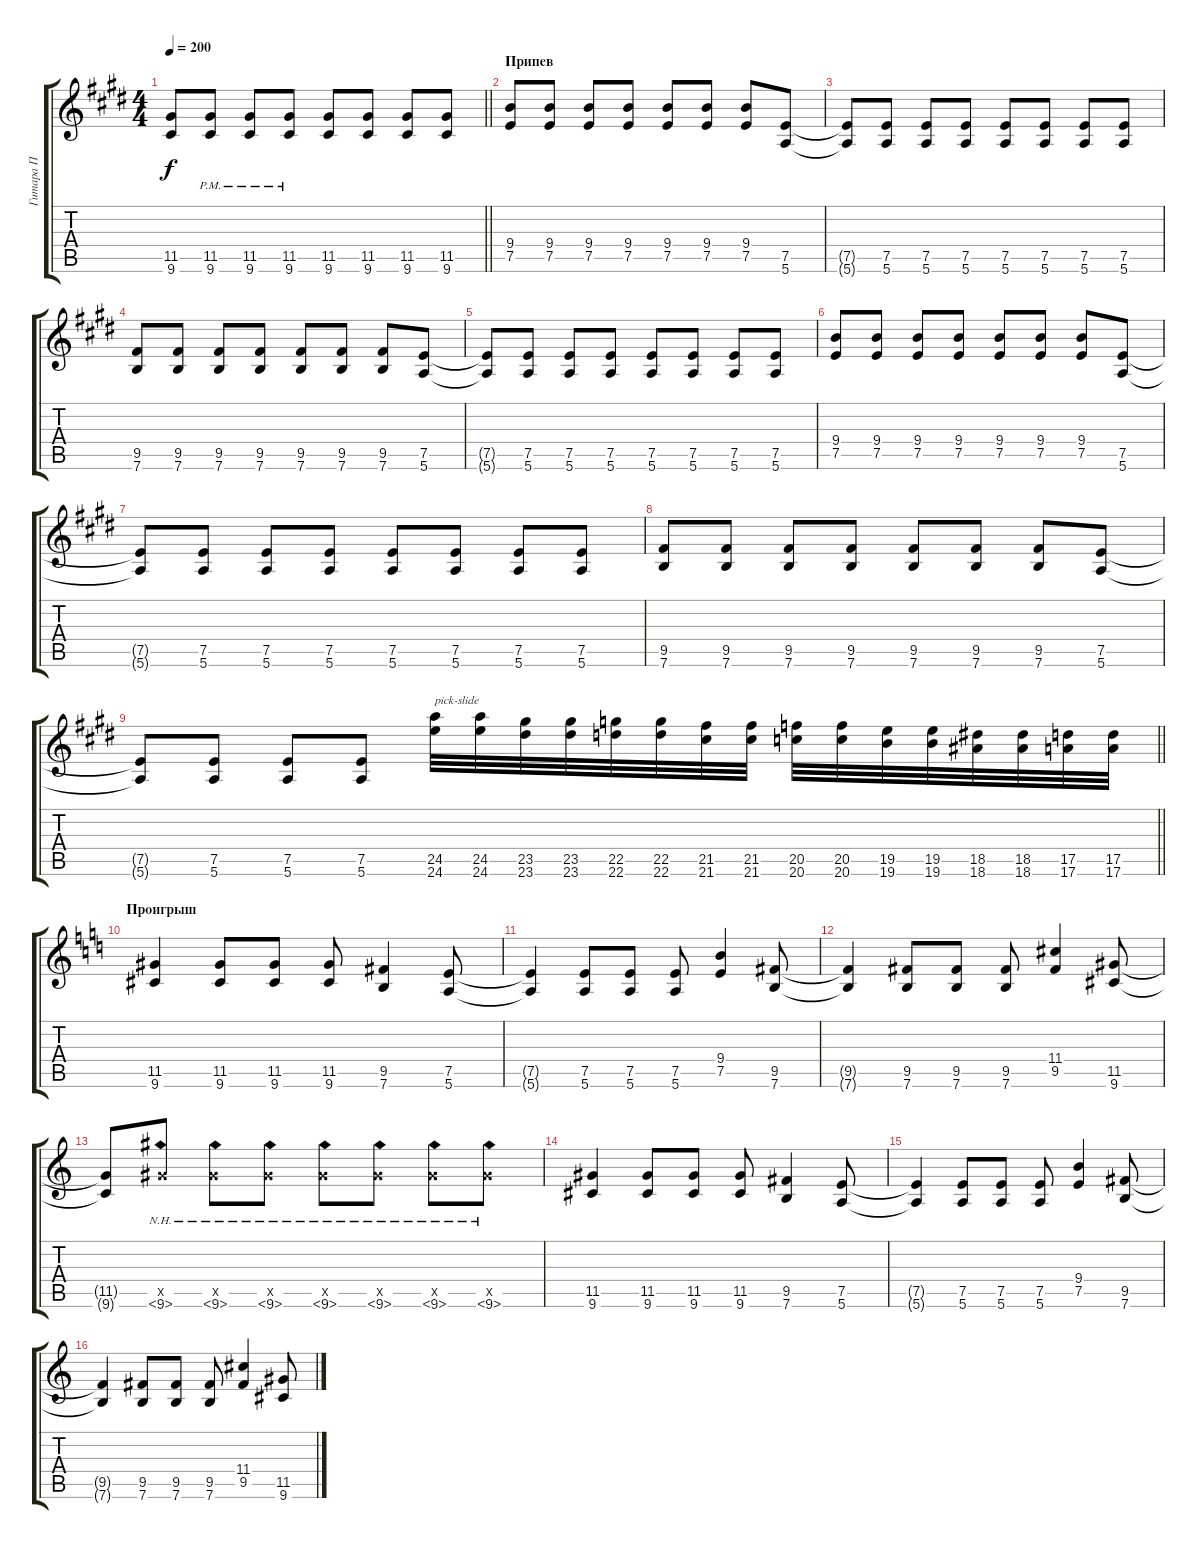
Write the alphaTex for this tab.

\track ("Гитара П" "Гитара П") {instrument overdrivenguitar}
\staff {score tabs}
\tuning (E4 B3 G3 D3 A2 E2) {hide}
\ts (4 4)
\tempo 200
\clef g2
\barLineRight lightlight
\ks c#minor
(11.5{t} 9.6{t}).8{dy f} (11.5{pm} 9.6{pm}).8 (11.5{pm} 9.6{pm}).8 (11.5{pm} 9.6{pm}).8 (11.5 9.6).8 (11.5 9.6).8 (11.5 9.6).8 (11.5 9.6).8 |
\section ("" "Припев")
(9.4 7.5).8 (9.4 7.5).8 (9.4 7.5).8 (9.4 7.5).8 (9.4 7.5).8 (9.4 7.5).8 (9.4 7.5).8 (7.5 5.6).8 |
(7.5{t} 5.6{t}).8 (7.5 5.6).8 (7.5 5.6).8 (7.5 5.6).8 (7.5 5.6).8 (7.5 5.6).8 (7.5 5.6).8 (7.5 5.6).8 |
(9.5 7.6).8 (9.5 7.6).8 (9.5 7.6).8 (9.5 7.6).8 (9.5 7.6).8 (9.5 7.6).8 (9.5 7.6).8 (7.5 5.6).8 |
(7.5{t} 5.6{t}).8 (7.5 5.6).8 (7.5 5.6).8 (7.5 5.6).8 (7.5 5.6).8 (7.5 5.6).8 (7.5 5.6).8 (7.5 5.6).8 |
(9.4 7.5).8 (9.4 7.5).8 (9.4 7.5).8 (9.4 7.5).8 (9.4 7.5).8 (9.4 7.5).8 (9.4 7.5).8 (7.5 5.6).8 |
(7.5{t} 5.6{t}).8 (7.5 5.6).8 (7.5 5.6).8 (7.5 5.6).8 (7.5 5.6).8 (7.5 5.6).8 (7.5 5.6).8 (7.5 5.6).8 |
(9.5 7.6).8 (9.5 7.6).8 (9.5 7.6).8 (9.5 7.6).8 (9.5 7.6).8 (9.5 7.6).8 (9.5 7.6).8 (7.5 5.6).8 |
\barLineRight lightlight
(7.5{t} 5.6{t}).8 (7.5 5.6).8 (7.5 5.6).8 (7.5 5.6).8 (24.5 24.6).32{txt "pick-slide"} (24.5 24.6).32 (23.5 23.6).32 (23.5 23.6).32 (22.5 22.6).32 (22.5 22.6).32 (21.5 21.6).32 (21.5 21.6).32 (20.5 20.6).32 (20.5 20.6).32 (19.5 19.6).32 (19.5 19.6).32 (18.5 18.6).32 (18.5 18.6).32 (17.5 17.6).32 (17.5 17.6).32 |
\section ("" "Проигрыш")
\ks c
(11.5 9.6).4 (11.5 9.6).8 (11.5 9.6).8 (11.5 9.6).8 (9.5 7.6).4 (7.5 5.6).8 |
(7.5{t} 5.6{t}).4 (7.5 5.6).8 (7.5 5.6).8 (7.5 5.6).8 (9.4 7.5).4 (9.5 7.6).8 |
(9.5{t} 7.6{t}).4 (9.5 7.6).8 (9.5 7.6).8 (9.5 7.6).8 (11.4 9.5).4 (11.5 9.6).8 |
(11.5{t} 9.6{t}).8 (11.5{x} 9.6{nh}).8 (11.5{x} 9.6{nh}).8 (11.5{x} 9.6{nh}).8 (11.5{x} 9.6{nh}).8 (11.5{x} 9.6{nh}).8 (11.5{x} 9.6{nh}).8 (11.5{x} 9.6{nh}).8 |
(11.5 9.6).4 (11.5 9.6).8 (11.5 9.6).8 (11.5 9.6).8 (9.5 7.6).4 (7.5 5.6).8 |
(7.5{t} 5.6{t}).4 (7.5 5.6).8 (7.5 5.6).8 (7.5 5.6).8 (9.4 7.5).4 (9.5 7.6).8 |
(9.5{t} 7.6{t}).4 (9.5 7.6).8 (9.5 7.6).8 (9.5 7.6).8 (11.4 9.5).4 (11.5 9.6).8
